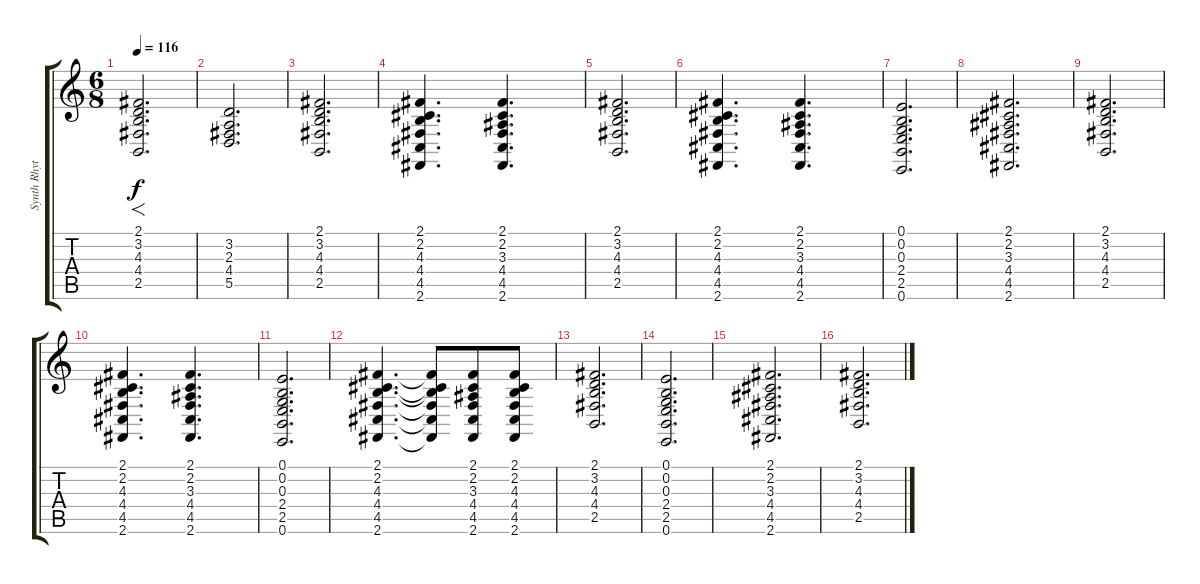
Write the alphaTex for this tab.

\track ("Synth Rhythm" "Synth Rhyt") {instrument stringensemble1}
\staff {score tabs}
\tuning (E4 B3 G3 D3 A2 E2) {hide}
\ts (6 8)
\tempo 116
\tempo 52
\tempo 116
\clef g2
\ks c
(2.1 3.2 4.3 4.4 2.5).2{f d dy f instrument stringensemble1} |
(3.2 2.3 4.4 5.5).2{d} |
(2.1 3.2 4.3 4.4 2.5).2{d} |
(2.1 2.2 4.3 4.4 4.5 2.6).4{d} (2.1 2.2 3.3 4.4 4.5 2.6).4{d} |
(2.1 3.2 4.3 4.4 2.5).2{d} |
(2.1 2.2 4.3 4.4 4.5 2.6).4{d} (2.1 2.2 3.3 4.4 4.5 2.6).4{d} |
(0.1 0.2 0.3 2.4 2.5 0.6).2{d} |
(2.1 2.2 3.3 4.4 4.5 2.6).2{d} |
(2.1 3.2 4.3 4.4 2.5).2{d} |
(2.1 2.2 4.3 4.4 4.5 2.6).4{d} (2.1 2.2 3.3 4.4 4.5 2.6).4{d} |
(0.1 0.2 0.3 2.4 2.5 0.6).2{d} |
(2.1 2.2 4.3 4.4 4.5 2.6).4{d} (2.1{t} 2.2{t} 4.3{t} 4.4{t} 4.5{t} 2.6{t}).8 (2.1 2.2 3.3 4.4 4.5 2.6).8 (2.1 2.2 4.3 4.4 4.5 2.6).8 |
(2.1 3.2 4.3 4.4 2.5).2{d} |
(0.1 0.2 0.3 2.4 2.5 0.6).2{d} |
(2.1 2.2 3.3 4.4 4.5 2.6).2{d} |
(2.1 3.2 4.3 4.4 2.5).2{d}
